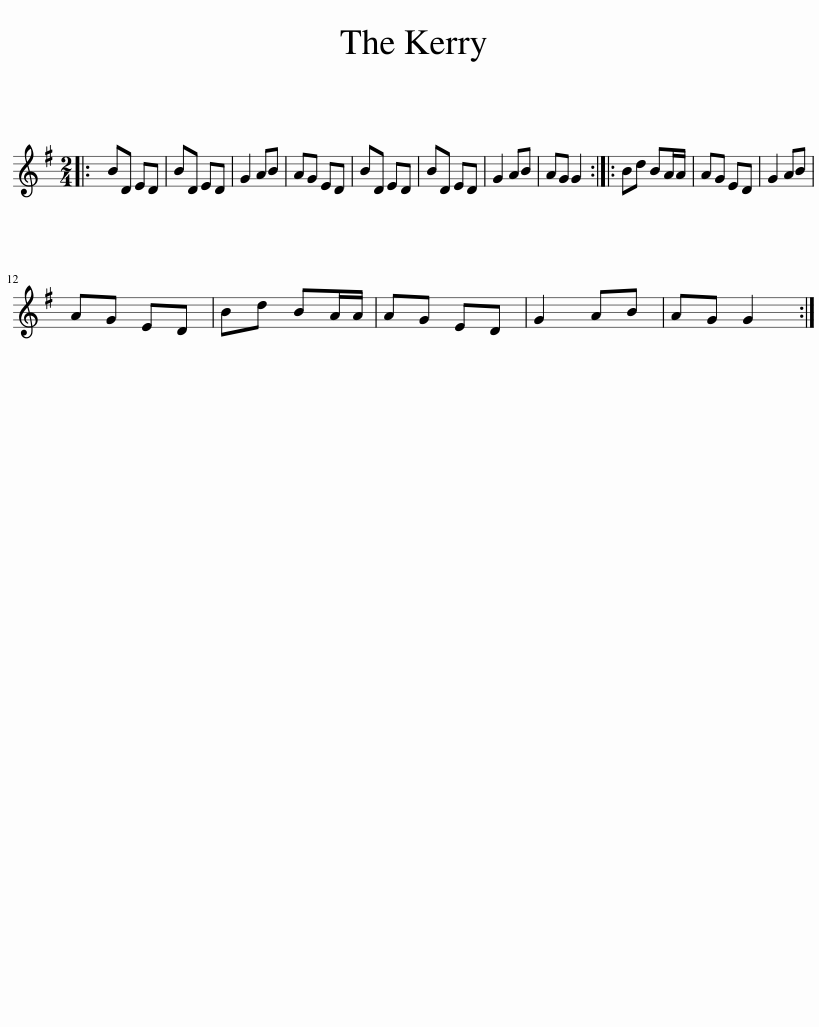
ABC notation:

X:1
L:1/8
M:2/4
I:linebreak $
K:G
V:1 treble
V:1
|: BD ED | BD ED | G2 AB | AG ED | BD ED | %5
 BD ED | G2 AB | AG G2 :: Bd BA/A/ | AG ED | %10
 G2 AB |$ AG ED | Bd BA/A/ | AG ED | G2 AB | %15
 AG G2 :| %16
